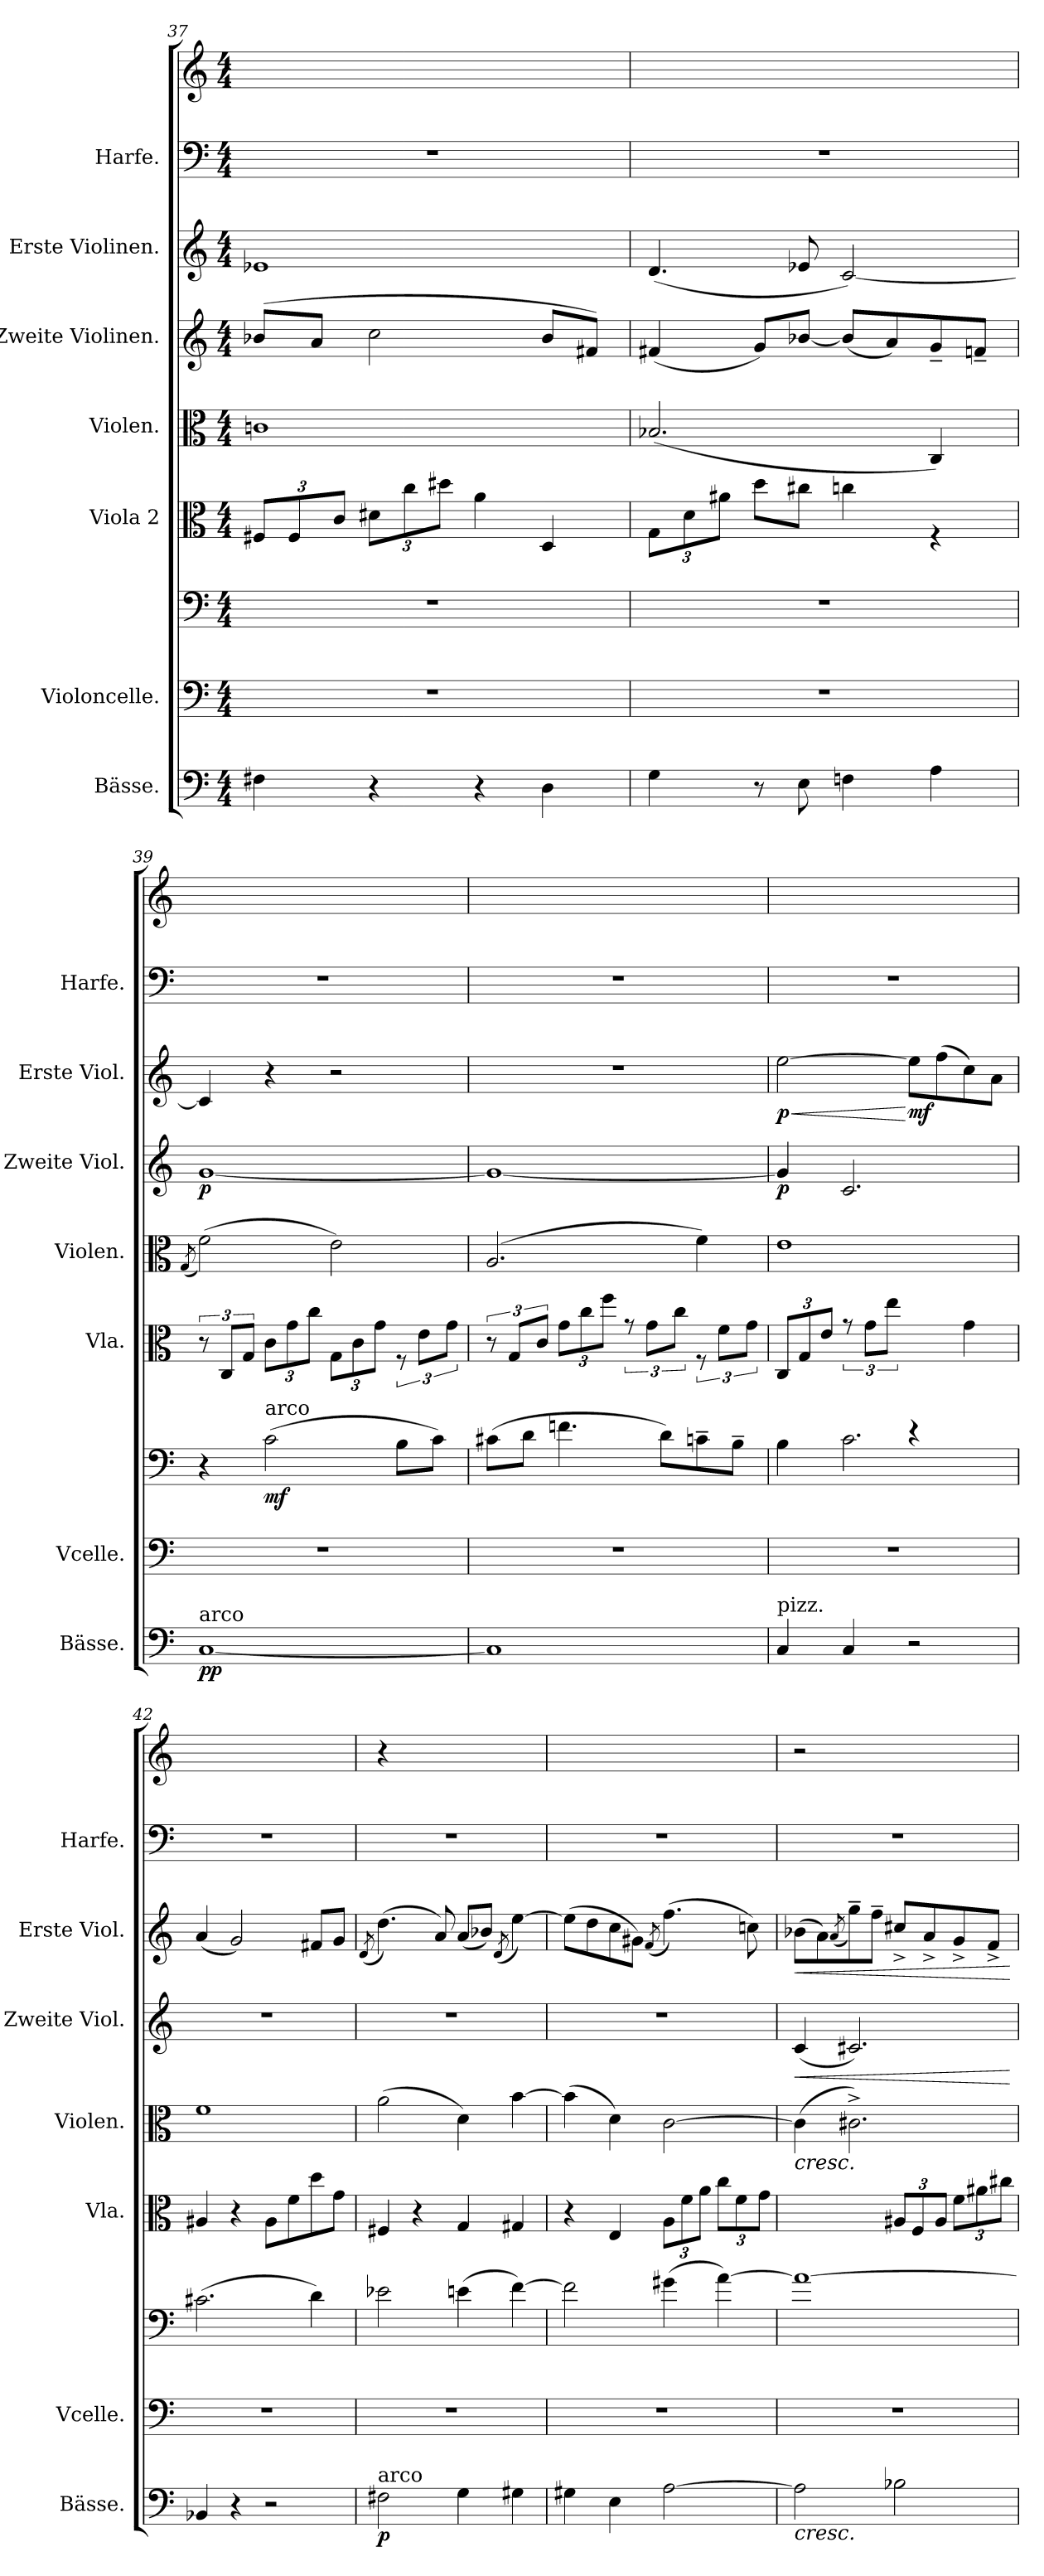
**kern	**dynam	**kern	**kern	**dynam	**kern	**kern	**kern	**dynam	**kern	**dynam	**kern	**kern
*part7	*part7	*part6	*part6	*part6	*part5	*part4	*part3	*part3	*part2	*part2	*part1	*part1
*staff9	*staff9	*staff8	*staff7	*staff7/8	*staff6	*staff5	*staff4	*staff4	*staff3	*staff3	*staff2	*staff1
*I"Bässe.	*	*I"Violoncelle.	*	*	*I"Viola 2	*I"Violen.	*I"Zweite Violinen.	*	*I"Erste Violinen.	*	*I"Harfe.	*
*I'Bässe.	*	*I'Vcelle.	*	*	*I'Vla.	*I'Violen.	*I'Zweite Viol.	*	*I'Erste Viol.	*	*I'Harfe.	*
!!LO:PB:g=z
*clefF4	*	*clefF4	*clefF4	*	*clefC3	*clefC3	*clefG2	*	*clefG2	*	*clefF4	*clefG2
*ITrd7c12	*	*	*	*	*	*	*	*	*	*	*	*
*k[]	*	*k[]	*k[]	*	*k[]	*k[]	*k[]	*	*k[]	*	*k[]	*k[]
*M4/4	*	*M4/4	*M4/4	*	*M4/4	*M4/4	*M4/4	*	*M4/4	*	*M4/4	*M4/4
*	*	*	*	*	*Xbrackettup	*	*	*	*	*	*	*
=37	=37	=37	=37	=37	=37	=37	=37	=37	=37	=37	=37	=37
4FF#X\	.	1r	1r	.	12F#X/L	1cn	(8b-X/L	.	1e-X	.	1r	1ryy
.	.	.	.	.	12F#/	.	.	.	.	.	.	.
.	.	.	.	.	.	.	8a/J	.	.	.	.	.
.	.	.	.	.	12c/J	.	.	.	.	.	.	.
4r	.	.	.	.	12d#X\L	.	2cc\	.	.	.	.	.
.	.	.	.	.	12cc\	.	.	.	.	.	.	.
.	.	.	.	.	12dd#X\J	.	.	.	.	.	.	.
4r	.	.	.	.	4a\	.	.	.	.	.	.	.
4DD\	.	.	.	.	4D/	.	8b-/L	.	.	.	.	.
.	.	.	.	.	.	.	8f#X/J)	.	.	.	.	.
=38	=38	=38	=38	=38	=38	=38	=38	=38	=38	=38	=38	=38
4GG\	.	1r	1r	.	12G\L	(2.B-X/	(4f#X/	.	(4.d/	.	1r	1ryy
.	.	.	.	.	12d\	.	.	.	.	.	.	.
.	.	.	.	.	12a#X\J	.	.	.	.	.	.	.
8r	.	.	.	.	8dd\L	.	8g/L)	.	.	.	.	.
8EE\	.	.	.	.	8cc#X\J	.	[8b-X/J	.	8e-X/	.	.	.
4FFn\	.	.	.	.	4ccn\	.	(8b-/L]	.	[2c/)	.	.	.
.	.	.	.	.	.	.	8a/)	.	.	.	.	.
4AA\	.	.	.	.	4rF	4C/)	8g~/	.	.	.	.	.
.	.	.	.	.	.	.	8fn~/J	.	.	.	.	.
=39	=39	=39	=39	=39	=39	=39	=39	=39	=39	=39	=39	=39
.	.	.	.	.	.	(>8qG/	.	.	.	.	.	.
*	*	*	*	*	*brackettup	*	*	*	*	*	*	*
!LO:TX:a:t=arco	!	!	!	!	!	!	!	!	!	!	!	!
!	!LO:DY:b	!	!	!	!	!	!	!LO:DY:b	!	!	!	!
[1CC	pp	1r	4r	.	12r	(2f\)	[1g	p	4c/]	.	1r	1ryy
.	.	.	.	.	12C/L	.	.	.	.	.	.	.
.	.	.	.	.	12G/J	.	.	.	.	.	.	.
*	*	*	*	*	*Xbrackettup	*	*	*	*	*	*	*
!	!	!	!LO:TX:a:t=arco	!	!	!	!	!	!	!	!	!
!	!	!	!	!LO:DY:b	!	!	!	!	!	!	!	!
.	.	.	(2c\	mf	12c\L	.	.	.	4r	.	.	.
.	.	.	.	.	12g\	.	.	.	.	.	.	.
.	.	.	.	.	12cc\J	.	.	.	.	.	.	.
.	.	.	.	.	12G\L	2e\)	.	.	2r	.	.	.
.	.	.	.	.	12c\	.	.	.	.	.	.	.
.	.	.	.	.	12g\J	.	.	.	.	.	.	.
*	*	*	*	*	*brackettup	*	*	*	*	*	*	*
.	.	.	8B\L	.	12rF	.	.	.	.	.	.	.
.	.	.	.	.	12e\L	.	.	.	.	.	.	.
.	.	.	8c\J)	.	.	.	.	.	.	.	.	.
.	.	.	.	.	12g\J	.	.	.	.	.	.	.
=40	=40	=40	=40	=40	=40	=40	=40	=40	=40	=40	=40	=40
1CC]	.	1r	(8c#X\L	.	12r	(2.A/	1g_	.	1r	.	1r	1ryy
.	.	.	.	.	12G/L	.	.	.	.	.	.	.
.	.	.	8d\J	.	.	.	.	.	.	.	.	.
.	.	.	.	.	12c/J	.	.	.	.	.	.	.
.	.	.	4.fn\	.	12g\L	.	.	.	.	.	.	.
.	.	.	.	.	12cc\	.	.	.	.	.	.	.
.	.	.	.	.	12ff\J	.	.	.	.	.	.	.
.	.	.	.	.	12rg	.	.	.	.	.	.	.
.	.	.	.	.	12g\L	.	.	.	.	.	.	.
.	.	.	8d\L)	.	.	.	.	.	.	.	.	.
.	.	.	.	.	12cc\J	.	.	.	.	.	.	.
.	.	.	8cn~\	.	12rF	4f\)	.	.	.	.	.	.
.	.	.	.	.	12f\L	.	.	.	.	.	.	.
.	.	.	8B~\J	.	.	.	.	.	.	.	.	.
.	.	.	.	.	12g\J	.	.	.	.	.	.	.
=41	=41	=41	=41	=41	=41	=41	=41	=41	=41	=41	=41	=41
*	*	*	*	*	*Xbrackettup	*	*	*	*	*	*	*
!LO:TX:a:t=pizz.	!	!	!	!	!	!	!	!	!	!	!	!
!	!	!	!	!	!	!	!	!LO:DY:b	!	!LO:HP:b	!	!
!	!	!	!	!	!	!	!	!	!	!LO:DY:n=1:b	!	!
4CC/	.	1r	4B\	.	12C/L	1e	4g/]	p	[2ee\	< p	1r	1ryy
.	.	.	.	.	12G/	.	.	.	.	.	.	.
.	.	.	.	.	12e/J	.	.	.	.	.	.	.
*	*	*	*	*	*brackettup	*	*	*	*	*	*	*
4CC/	.	.	2.c\	.	12rg	.	2.c/	.	.	.	.	.
.	.	.	.	.	12g\L	.	.	.	.	.	.	.
.	.	.	.	.	12ee\J	.	.	.	.	.	.	.
!	!	!	!	!	!	!	!	!	!	!LO:DY:n=2:b	!	!
2r	.	.	.	.	4rDDD	.	.	.	8ee\L]	[ mf	.	.
.	.	.	.	.	.	.	.	.	(8ff\	.	.	.
.	.	.	.	.	4g\	.	.	.	8cc\)	.	.	.
.	.	.	.	.	.	.	.	.	8a\J	.	.	.
=42	=42	=42	=42	=42	=42	=42	=42	=42	=42	=42	=42	=42
4BBB-X/	.	1r	(2.c#X\	.	4A#X/	1f	1r	.	(4a/	.	1r	1ryy
4r	.	.	.	.	4r	.	.	.	2g/)	.	.	.
2r	.	.	.	.	8A#\L	.	.	.	.	.	.	.
.	.	.	.	.	8f\	.	.	.	.	.	.	.
.	.	.	4d\)	.	8dd\	.	.	.	8f#X/L	.	.	.
.	.	.	.	.	8g\J	.	.	.	8g/J	.	.	.
!!LO:LB:g=z
=43	=43	=43	=43	=43	=43	=43	=43	=43	=43	=43	=43	=43
.	.	.	.	.	.	.	.	.	(>8qd/	.	.	.
!LO:TX:a:t=arco	!	!	!	!	!	!	!	!	!	!	!	!
!	!LO:DY:b	!	!	!	!	!	!	!	!	!	!	!
2FF#X\	p	1r	2e-X\	.	4F#X/	(2a\	1r	.	(4.dd\)	.	1r	4r
.	.	.	.	.	4r	.	.	.	.	.	.	4ryy
.	.	.	.	.	.	.	.	.	8a/)	.	.	.
4GG\	.	.	(4en\	.	4G/	4d\)	.	.	(8a/L	.	.	2ryy
.	.	.	.	.	.	.	.	.	8b-X/J)	.	.	.
.	.	.	.	.	.	.	.	.	(8qd/	.	.	.
4GG#X\	.	.	[4f\)	.	4G#X/	[4b\	.	.	[4ee\)	.	.	.
=44	=44	=44	=44	=44	=44	=44	=44	=44	=44	=44	=44	=44
4GG#X\	.	1r	2f\]	.	4r	(4b\]	1r	.	(8ee\L]	.	1r	1ryy
.	.	.	.	.	.	.	.	.	8dd\	.	.	.
4EE\	.	.	.	.	4E/	4d\)	.	.	8cc\	.	.	.
.	.	.	.	.	.	.	.	.	8g#X\J)	.	.	.
.	.	.	.	.	.	.	.	.	(>8qf/	.	.	.
*	*	*	*	*	*Xbrackettup	*	*	*	*	*	*	*
[2AA\	.	.	(4g#X\	.	12A\L	[2c\	.	.	(4.ff\)	.	.	.
.	.	.	.	.	12f\	.	.	.	.	.	.	.
.	.	.	.	.	12a\J	.	.	.	.	.	.	.
.	.	.	[4a\)	.	12cc\L	.	.	.	.	.	.	.
.	.	.	.	.	12f\	.	.	.	.	.	.	.
.	.	.	.	.	.	.	.	.	8ccn\)	.	.	.
.	.	.	.	.	12g\J	.	.	.	.	.	.	.
=45	=45	=45	=45	=45	=45	=45	=45	=45	=45	=45	=45	=45
!	!	!	!	!	!	!LO:TX:b:i:t=cresc.	!	!	!	!	!	!
!LO:TX:b:i:t=cresc.	!	!	!	!	!	!	!	!	!	!	!	!
!	!	!	!	!	!	!	!	!LO:HP:b	!	!LO:HP:b	!	!
2AA\]	.	1r	1a_	.	2ryy	(4c\]	(4c/	<	(8b-X\L	<	1r	2r
.	.	.	.	.	.	.	.	.	8a\)	.	.	.
.	.	.	.	.	.	.	.	.	(8qa/	.	.	.
.	.	.	.	.	.	2.c#X^\)	2.c#X/)	.	8gg~\)	.	.	.
.	.	.	.	.	.	.	.	.	8ff~\J	.	.	.
2BB-X\	.	.	.	.	12A#X/L	.	.	.	8cc#X^/L	.	.	2ryy
.	.	.	.	.	12F/	.	.	.	.	.	.	.
.	.	.	.	.	.	.	.	.	8a^/	.	.	.
.	.	.	.	.	12A#/J	.	.	.	.	.	.	.
.	.	.	.	.	12f\L	.	.	.	8g^/	.	.	.
.	.	.	.	.	12a#X\	.	.	.	.	.	.	.
.	.	.	.	.	.	.	.	.	8f^/J	.	.	.
.	.	.	.	.	12cc#X\J	.	.	.	.	.	.	.
.	.	.	.	.	.	.	.	[	.	[	.	.
=	=	=	=	=	=	=	=	=	=	=	=	=
*-	*-	*-	*-	*-	*-	*-	*-	*-	*-	*-	*-	*-
